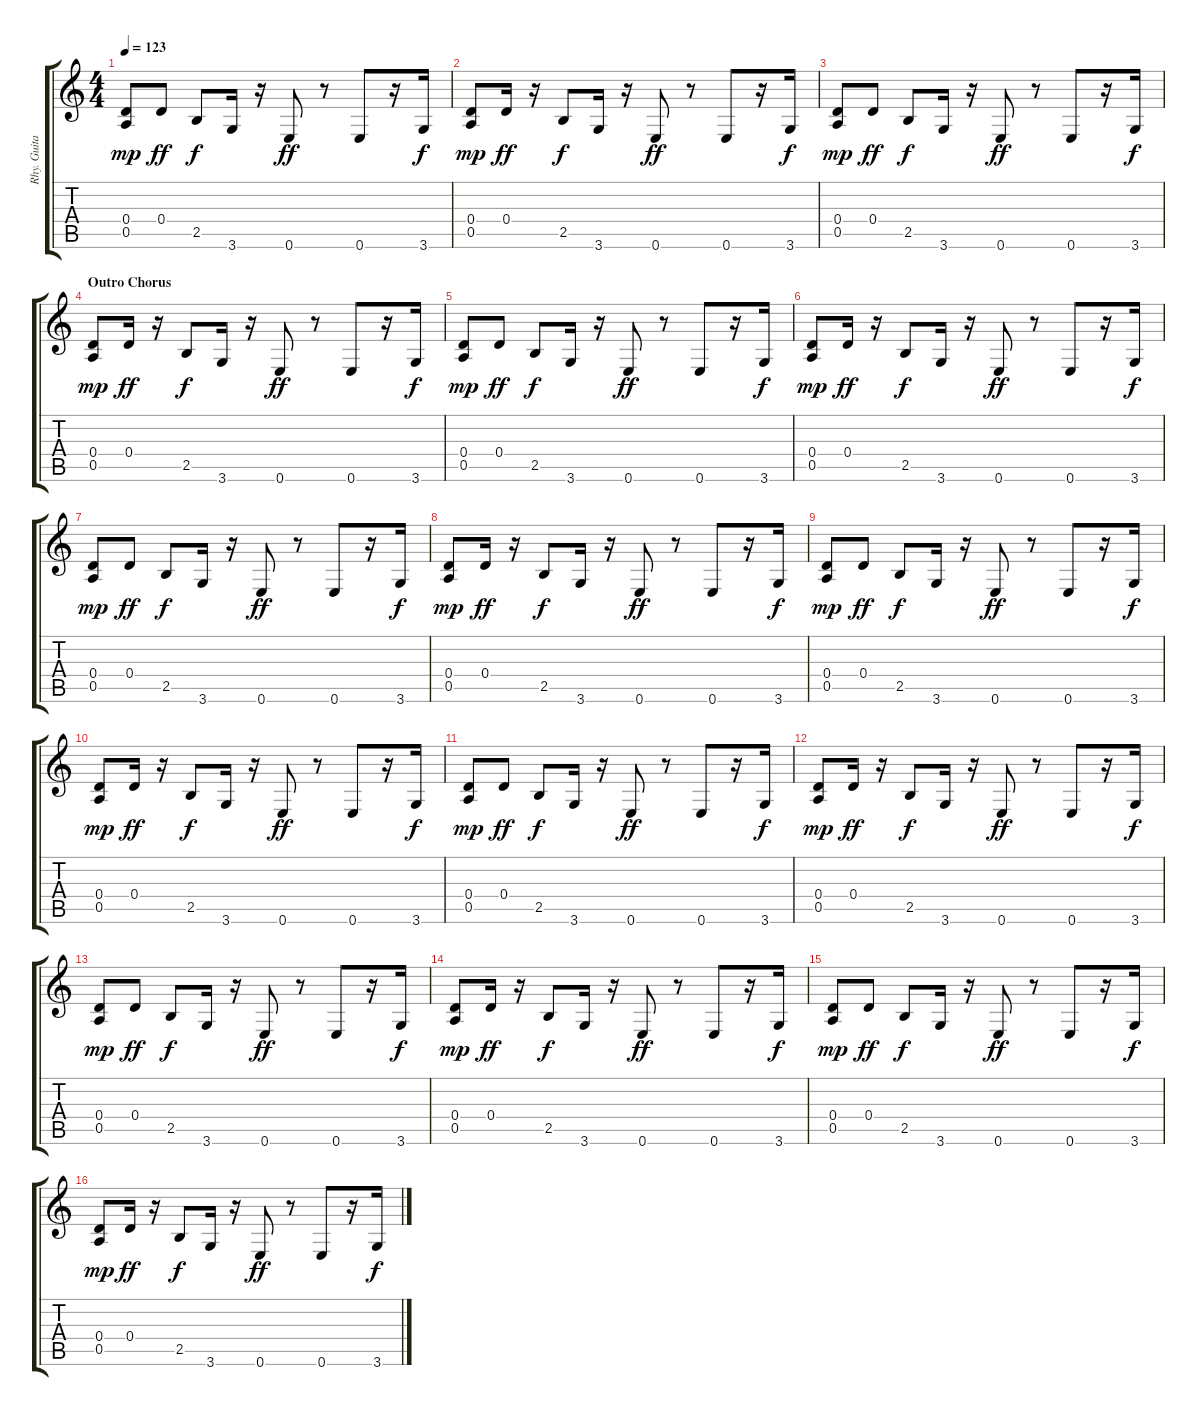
\track ("Rhy. Guitar" "Rhy. Guita") {instrument electricguitarmuted}
\staff {score tabs}
\tuning (E4 B3 G3 D3 A2 E2) {hide}
\ts (4 4)
\tempo 123
\clef g2
\ks c
(0.4 0.5).8{dy mp} 0.4.8{dy ff} 2.5.8{dy f} 3.6.16 r.16 0.6.8{dy ff} r.8 0.6.8 r.16 3.6.16{dy f} |
(0.4 0.5).8{dy mp} 0.4.16{dy ff} r.16 2.5.8{dy f} 3.6.16 r.16 0.6.8{dy ff} r.8 0.6.8 r.16 3.6.16{dy f} |
(0.4 0.5).8{dy mp} 0.4.8{dy ff} 2.5.8{dy f} 3.6.16 r.16 0.6.8{dy ff} r.8 0.6.8 r.16 3.6.16{dy f} |
\section ("" "Outro Chorus")
(0.4 0.5).8{dy mp} 0.4.16{dy ff} r.16 2.5.8{dy f} 3.6.16 r.16 0.6.8{dy ff} r.8 0.6.8 r.16 3.6.16{dy f} |
(0.4 0.5).8{dy mp} 0.4.8{dy ff} 2.5.8{dy f} 3.6.16 r.16 0.6.8{dy ff} r.8 0.6.8 r.16 3.6.16{dy f} |
(0.4 0.5).8{dy mp} 0.4.16{dy ff} r.16 2.5.8{dy f} 3.6.16 r.16 0.6.8{dy ff} r.8 0.6.8 r.16 3.6.16{dy f} |
(0.4 0.5).8{dy mp} 0.4.8{dy ff} 2.5.8{dy f} 3.6.16 r.16 0.6.8{dy ff} r.8 0.6.8 r.16 3.6.16{dy f} |
(0.4 0.5).8{dy mp} 0.4.16{dy ff} r.16 2.5.8{dy f} 3.6.16 r.16 0.6.8{dy ff} r.8 0.6.8 r.16 3.6.16{dy f} |
(0.4 0.5).8{dy mp} 0.4.8{dy ff} 2.5.8{dy f} 3.6.16 r.16 0.6.8{dy ff} r.8 0.6.8 r.16 3.6.16{dy f} |
(0.4 0.5).8{dy mp} 0.4.16{dy ff} r.16 2.5.8{dy f} 3.6.16 r.16 0.6.8{dy ff} r.8 0.6.8 r.16 3.6.16{dy f} |
(0.4 0.5).8{dy mp} 0.4.8{dy ff} 2.5.8{dy f} 3.6.16 r.16 0.6.8{dy ff} r.8 0.6.8 r.16 3.6.16{dy f} |
(0.4 0.5).8{dy mp} 0.4.16{dy ff} r.16 2.5.8{dy f} 3.6.16 r.16 0.6.8{dy ff} r.8 0.6.8 r.16 3.6.16{dy f} |
(0.4 0.5).8{dy mp} 0.4.8{dy ff} 2.5.8{dy f} 3.6.16 r.16 0.6.8{dy ff} r.8 0.6.8 r.16 3.6.16{dy f} |
(0.4 0.5).8{dy mp} 0.4.16{dy ff} r.16 2.5.8{dy f} 3.6.16 r.16 0.6.8{dy ff} r.8 0.6.8 r.16 3.6.16{dy f} |
(0.4 0.5).8{dy mp} 0.4.8{dy ff} 2.5.8{dy f} 3.6.16 r.16 0.6.8{dy ff} r.8 0.6.8 r.16 3.6.16{dy f} |
(0.4 0.5).8{dy mp} 0.4.16{dy ff} r.16 2.5.8{dy f} 3.6.16 r.16 0.6.8{dy ff} r.8 0.6.8 r.16 3.6.16{dy f}
